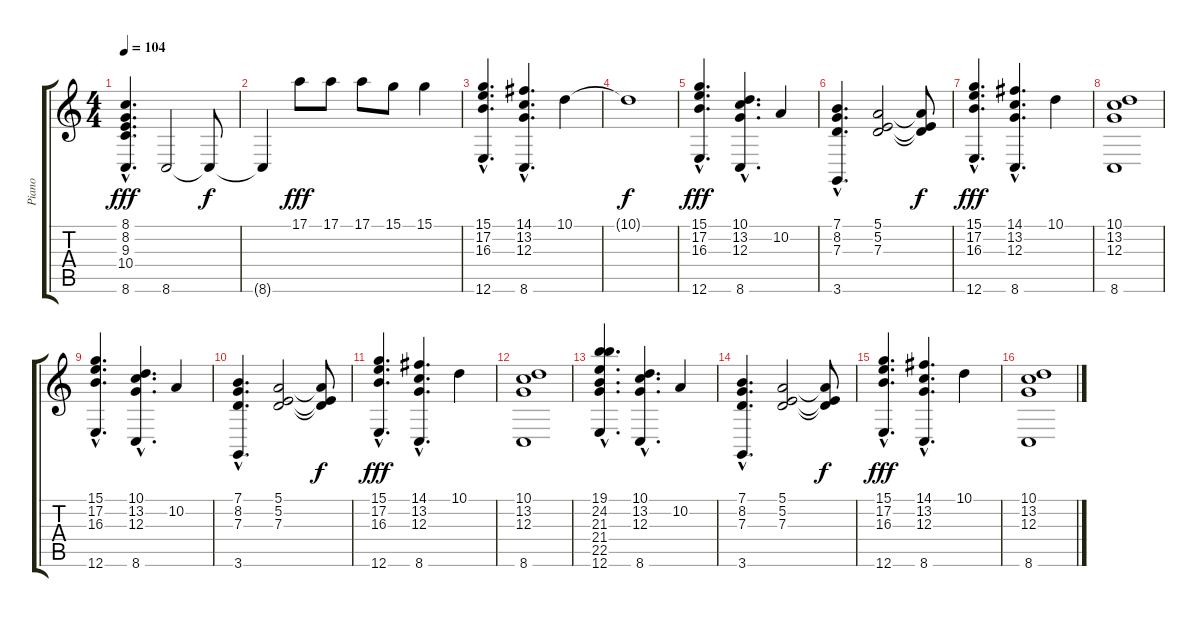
\track ("Piano" "Piano") {instrument acousticgrandpiano}
\staff {score tabs}
\tuning (E4 B3 G3 D3 A2 E2) {hide}
\ts (4 4)
\tempo 104
\clef g2
\ks c
(8.1 8.2 9.3 10.4 8.6{hac}).4{d dy fff} 8.6.2 8.6{t}.8{dy f} |
8.6{t}.4 17.1.8{dy fff} 17.1.8 17.1.8 15.1.8 15.1.4 |
(15.1{hac} 17.2{hac} 16.3{hac} 12.6{hac}).4{d} (14.1{hac} 13.2 12.3 8.6).4{d} 10.1.4 |
10.1{t}.1{dy f} |
(15.1 17.2 16.3{hac} 12.6{hac}).4{d dy fff} (10.1{hac} 13.2 12.3 8.6).4{d} 10.2.4 |
(7.1{hac} 8.2{hac} 7.3{hac} 3.6{hac}).4{d} (5.1 5.2 7.3).2 (5.1{t} 5.2{t} 7.3{t}).8{dy f} |
(15.1{hac} 17.2{hac} 16.3{hac} 12.6{hac}).4{d dy fff} (14.1{hac} 13.2 12.3 8.6).4{d} 10.1.4 |
(10.1 13.2 12.3 8.6).1 |
(15.1 17.2 16.3{hac} 12.6{hac}).4{d} (10.1{hac} 13.2 12.3 8.6).4{d} 10.2.4 |
(7.1{hac} 8.2{hac} 7.3{hac} 3.6{hac}).4{d} (5.1 5.2 7.3).2 (5.1{t} 5.2{t} 7.3{t}).8{dy f} |
(15.1{hac} 17.2{hac} 16.3{hac} 12.6{hac}).4{d dy fff} (14.1{hac} 13.2 12.3 8.6).4{d} 10.1.4 |
(10.1 13.2 12.3 8.6).1 |
(19.1 24.2 21.3{hac} 21.4{hac} 22.5{hac} 12.6{hac}).4{d} (10.1{hac} 13.2 12.3 8.6).4{d} 10.2.4 |
(7.1{hac} 8.2{hac} 7.3{hac} 3.6{hac}).4{d} (5.1 5.2 7.3).2 (5.1{t} 5.2{t} 7.3{t}).8{dy f} |
(15.1{hac} 17.2{hac} 16.3{hac} 12.6{hac}).4{d dy fff} (14.1{hac} 13.2 12.3 8.6).4{d} 10.1.4 |
(10.1 13.2 12.3 8.6).1
